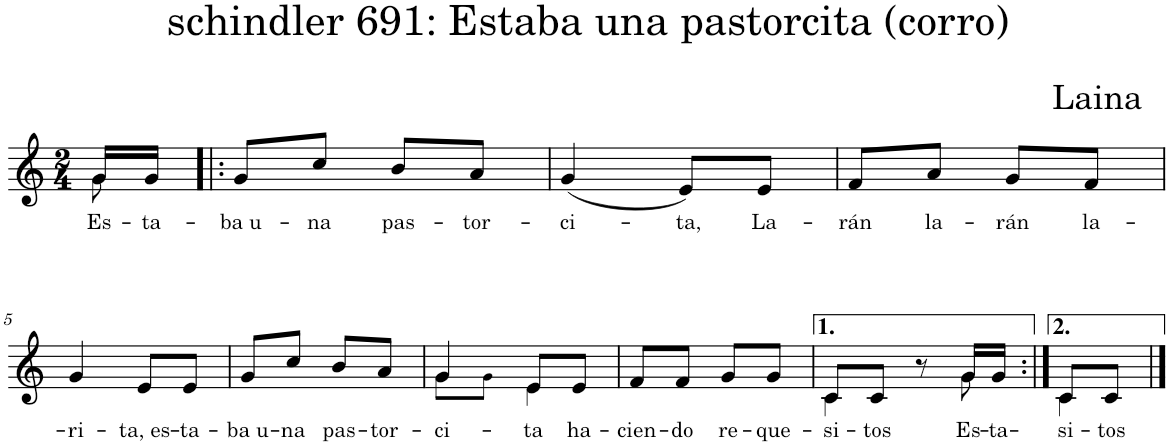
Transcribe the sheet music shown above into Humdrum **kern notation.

**kern	**text
*part1	*part1
*staff1	*staff1
*I"Piano	*
*I'Pno.	*
*clefG2	*
*k[]	*
*M2/4	*
=1	=1
!	!LO:LY:b
*^	*
16g/LL	8g!\	Es-
!	!	!LO:LY:b
16g/JJ	.	-ta-
*v	*v	*
=2!|:	=2!|:
!	!LO:LY:b
8g/L	-ba u-
!	!LO:LY:b
8cc/J	-na
!	!LO:LY:b
8b/L	pas-
!	!LO:LY:b
8a/J	-tor-
=3	=3
!	!LO:LY:b
(4g/	-ci-
!	!LO:LY:b
8e/L)	-ta,
!	!LO:LY:b
8e/J	La-
=4	=4
!	!LO:LY:b
8f/L	-rán
!	!LO:LY:b
8a/J	la-
!	!LO:LY:b
8g/L	-rán
!	!LO:LY:b
8f/J	la-
!!LO:LB:g=z
=5	=5
!	!LO:LY:b
4g/	-ri-
!	!LO:LY:b
8e/L	-ta, es-
!	!LO:LY:b
8e/J	-ta-
=6	=6
!	!LO:LY:b
8g/L	-ba u-
!	!LO:LY:b
8cc/J	-na
!	!LO:LY:b
8b/L	pas-
!	!LO:LY:b
8a/J	-tor-
=7	=7
!	!LO:LY:b
*^	*
4g/	8g!\L	-ci-
.	8g!\J	.
!	!	!LO:LY:b
8e/L	4e!\	-ta
!	!	!LO:LY:b
8e/J	.	ha-
*v	*v	*
=8	=8
!	!LO:LY:b
8f/L	-cien-
!	!LO:LY:b
8f/J	-do
!	!LO:LY:b
8g/L	re-
!	!LO:LY:b
8g/J	-que-
=9	=9
!	!LO:LY:b
*^	*
8c/L	4c!\	-si-
!	!	!LO:LY:b
8c/J	.	-tos
8r	8ryy	.
!	!	!LO:LY:b
16g/LL	8g!\	Es-
!	!	!LO:LY:b
16g/JJ	.	-ta-
=10:|!	=10:|!	=10:|!
!	!	!LO:LY:b
8c/L	4c!\	-si-
!	!	!LO:LY:b
8c/J	.	-tos
*v	*v	*
==	==
*-	*-
